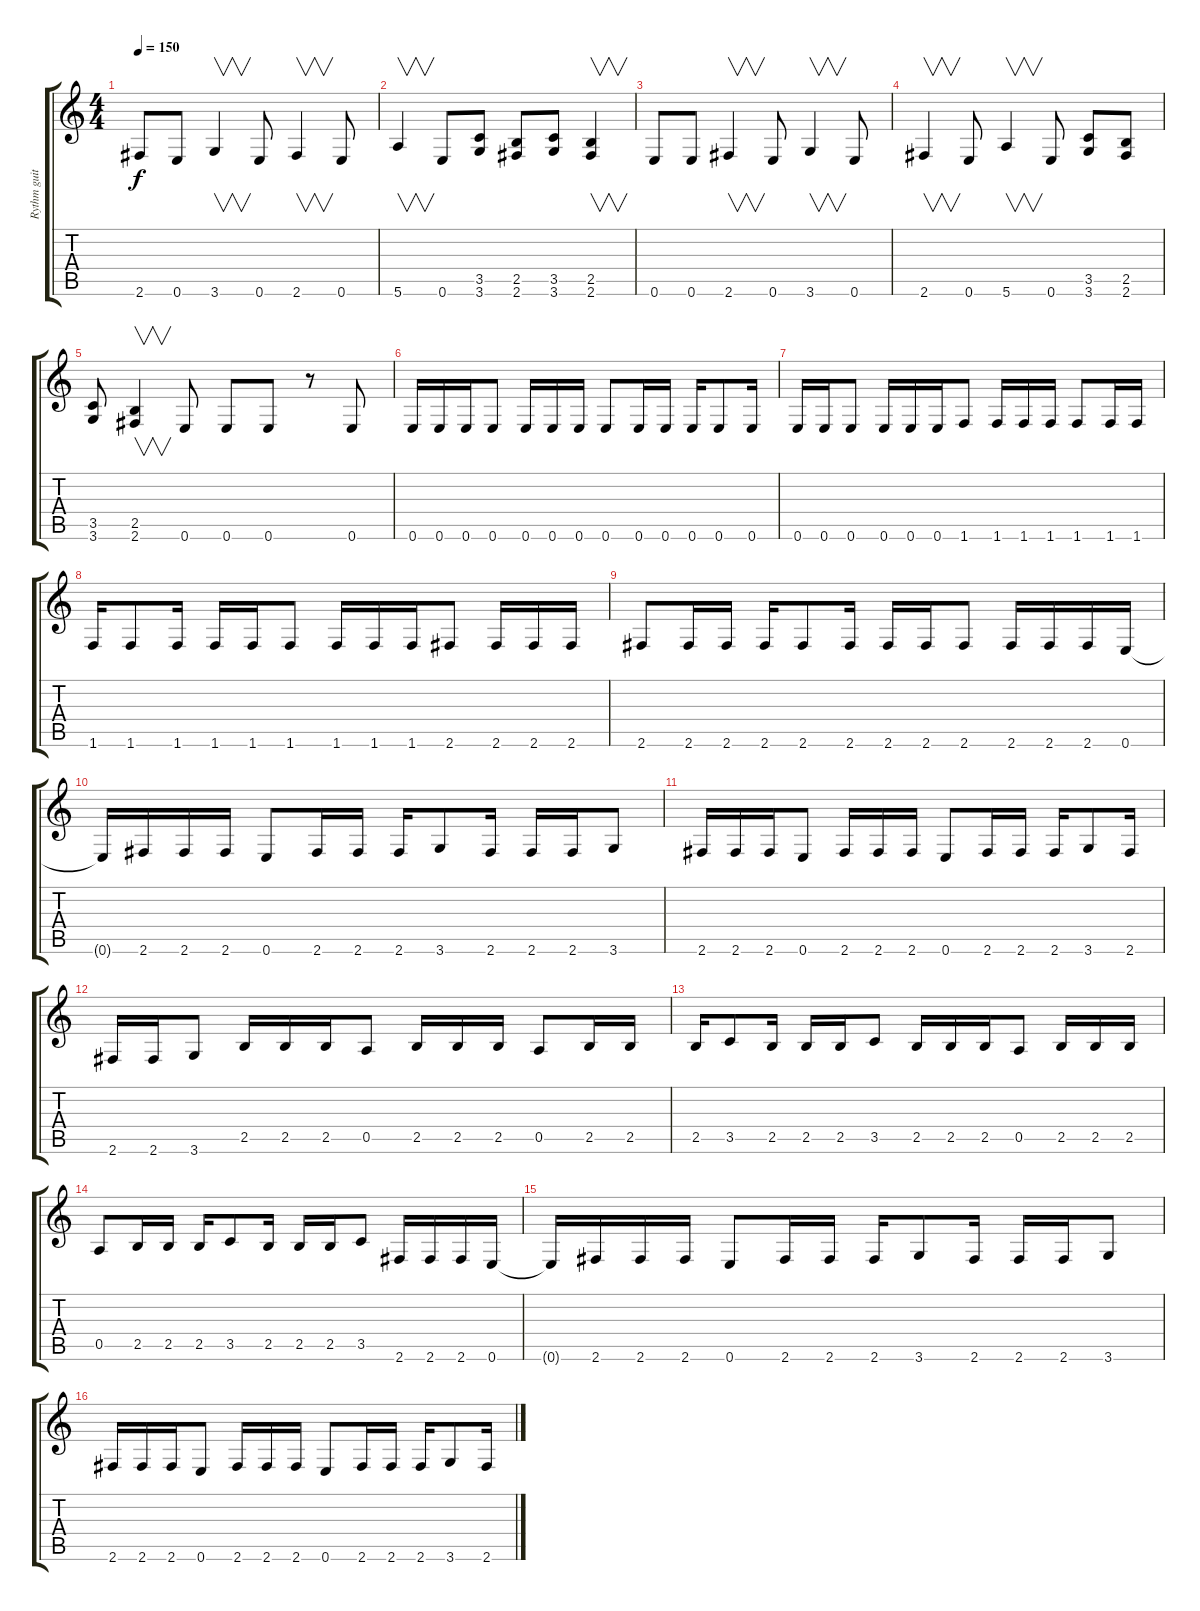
\track ("Rythm guitar" "Rythm guit") {instrument distortionguitar}
\staff {score tabs}
\tuning (E4 B3 G3 D3 A2 E2) {hide}
\ts (4 4)
\tempo 150
\clef g2
\ks c
2.6{t}.8{dy f} 0.6.8 3.6.4{v} 0.6.8 2.6.4{v} 0.6.8 |
5.6.4{v} 0.6.8 (3.5 3.6).8 (2.5 2.6).8 (3.5 3.6).8 (2.5 2.6).4{v} |
0.6.8 0.6.8 2.6.4{v} 0.6.8 3.6.4{v} 0.6.8 |
2.6.4{v} 0.6.8 5.6.4{v} 0.6.8 (3.5 3.6).8 (2.5 2.6).8 |
(3.5 3.6).8 (2.5 2.6).4{v} 0.6.8 0.6.8 0.6.8 r.8 0.6.8 |
0.6.16 0.6.16 0.6.16 0.6.8 0.6.16 0.6.16 0.6.16 0.6.8 0.6.16 0.6.16 0.6.16 0.6.8 0.6.16 |
0.6.16 0.6.16 0.6.8 0.6.16 0.6.16 0.6.16 1.6.8 1.6.16 1.6.16 1.6.16 1.6.8 1.6.16 1.6.16 |
1.6.16 1.6.8 1.6.16 1.6.16 1.6.16 1.6.8 1.6.16 1.6.16 1.6.16 2.6.8 2.6.16 2.6.16 2.6.16 |
2.6.8 2.6.16 2.6.16 2.6.16 2.6.8 2.6.16 2.6.16 2.6.16 2.6.8 2.6.16 2.6.16 2.6.16 0.6.16 |
0.6{t}.16 2.6.16 2.6.16 2.6.16 0.6.8 2.6.16 2.6.16 2.6.16 3.6.8 2.6.16 2.6.16 2.6.16 3.6.8 |
2.6.16 2.6.16 2.6.16 0.6.8 2.6.16 2.6.16 2.6.16 0.6.8 2.6.16 2.6.16 2.6.16 3.6.8 2.6.16 |
2.6.16 2.6.16 3.6.8 2.5.16 2.5.16 2.5.16 0.5.8 2.5.16 2.5.16 2.5.16 0.5.8 2.5.16 2.5.16 |
2.5.16 3.5.8 2.5.16 2.5.16 2.5.16 3.5.8 2.5.16 2.5.16 2.5.16 0.5.8 2.5.16 2.5.16 2.5.16 |
0.5.8 2.5.16 2.5.16 2.5.16 3.5.8 2.5.16 2.5.16 2.5.16 3.5.8 2.6.16 2.6.16 2.6.16 0.6.16 |
0.6{t}.16 2.6.16 2.6.16 2.6.16 0.6.8 2.6.16 2.6.16 2.6.16 3.6.8 2.6.16 2.6.16 2.6.16 3.6.8 |
2.6.16 2.6.16 2.6.16 0.6.8 2.6.16 2.6.16 2.6.16 0.6.8 2.6.16 2.6.16 2.6.16 3.6.8 2.6.16
